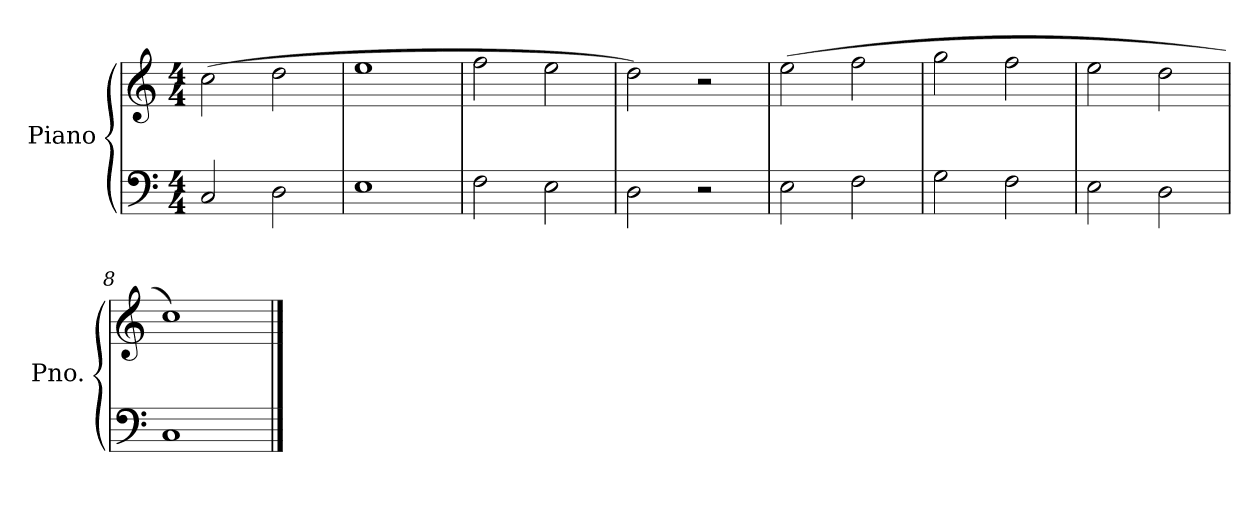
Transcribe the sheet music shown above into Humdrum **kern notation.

**kern	**kern
*part1	*part1
*staff2	*staff1
*I"Piano	*
*I'Pno.	*
*clefF4	*clefG2
*k[]	*k[]
*M4/4	*M4/4
*MM96	*MM96
=1	=1
2C/	(2cc\
2D\	2dd\
=2	=2
1E	1ee
=3	=3
2F\	2ff\
2E\	2ee\
=4	=4
2D\	2dd\)
2r	2r
=5	=5
2E\	(2ee\
2F\	2ff\
=6	=6
2G\	2gg\
2F\	2ff\
=7	=7
2E\	2ee\
2D\	2dd\
=8	=8
1C	1cc)
==	==
*-	*-
